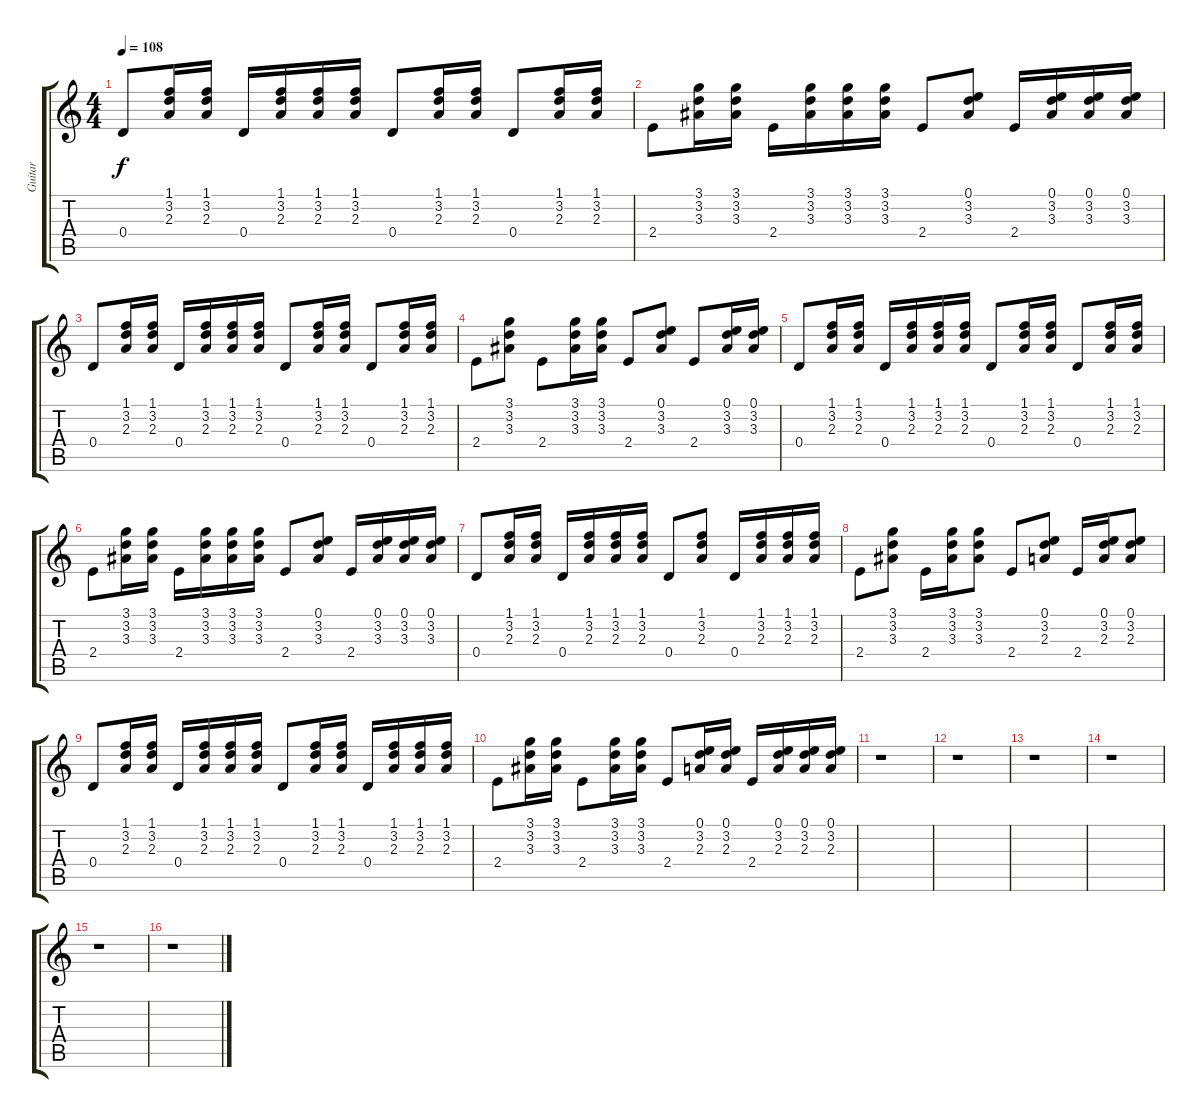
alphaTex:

\track ("Guitar" "Guitar") {instrument electricguitarmuted}
\staff {score tabs}
\tuning (E4 B3 G3 D3 A2 E2) {hide}
\ts (4 4)
\tempo 108
\clef g2
\ks c
0.4.8{dy f} (1.1 3.2 2.3).16 (1.1 3.2 2.3).16 0.4.16 (1.1 3.2 2.3).16 (1.1 3.2 2.3).16 (1.1 3.2 2.3).16 0.4.8 (1.1 3.2 2.3).16 (1.1 3.2 2.3).16 0.4.8 (1.1 3.2 2.3).16 (1.1 3.2 2.3).16 |
2.4.8 (3.1 3.2 3.3).16 (3.1 3.2 3.3).16 2.4.16 (3.1 3.2 3.3).16 (3.1 3.2 3.3).16 (3.1 3.2 3.3).16 2.4.8 (0.1 3.2 3.3).8 2.4.16 (0.1 3.2 3.3).16 (0.1 3.2 3.3).16 (0.1 3.2 3.3).16 |
0.4.8 (1.1 3.2 2.3).16 (1.1 3.2 2.3).16 0.4.16 (1.1 3.2 2.3).16 (1.1 3.2 2.3).16 (1.1 3.2 2.3).16 0.4.8 (1.1 3.2 2.3).16 (1.1 3.2 2.3).16 0.4.8 (1.1 3.2 2.3).16 (1.1 3.2 2.3).16 |
2.4.8 (3.1 3.2 3.3).8 2.4.8 (3.1 3.2 3.3).16 (3.1 3.2 3.3).16 2.4.8 (0.1 3.2 3.3).8 2.4.8 (0.1 3.2 3.3).16 (0.1 3.2 3.3).16 |
0.4.8 (1.1 3.2 2.3).16 (1.1 3.2 2.3).16 0.4.16 (1.1 3.2 2.3).16 (1.1 3.2 2.3).16 (1.1 3.2 2.3).16 0.4.8 (1.1 3.2 2.3).16 (1.1 3.2 2.3).16 0.4.8 (1.1 3.2 2.3).16 (1.1 3.2 2.3).16 |
2.4.8 (3.1 3.2 3.3).16 (3.1 3.2 3.3).16 2.4.16 (3.1 3.2 3.3).16 (3.1 3.2 3.3).16 (3.1 3.2 3.3).16 2.4.8 (0.1 3.2 3.3).8 2.4.16 (0.1 3.2 3.3).16 (0.1 3.2 3.3).16 (0.1 3.2 3.3).16 |
0.4.8 (1.1 3.2 2.3).16 (1.1 3.2 2.3).16 0.4.16 (1.1 3.2 2.3).16 (1.1 3.2 2.3).16 (1.1 3.2 2.3).16 0.4.8 (1.1 3.2 2.3).8 0.4.16 (1.1 3.2 2.3).16 (1.1 3.2 2.3).16 (1.1 3.2 2.3).16 |
2.4.8 (3.1 3.2 3.3).8 2.4.16 (3.1 3.2 3.3).16 (3.1 3.2 3.3).8 2.4.8 (0.1 3.2 2.3).8 2.4.16 (0.1 3.2 2.3).16 (0.1 3.2 2.3).8 |
0.4.8 (1.1 3.2 2.3).16 (1.1 3.2 2.3).16 0.4.16 (1.1 3.2 2.3).16 (1.1 3.2 2.3).16 (1.1 3.2 2.3).16 0.4.8 (1.1 3.2 2.3).16 (1.1 3.2 2.3).16 0.4.16 (1.1 3.2 2.3).16 (1.1 3.2 2.3).16 (1.1 3.2 2.3).16 |
2.4.8 (3.1 3.2 3.3).16 (3.1 3.2 3.3).16 2.4.8 (3.1 3.2 3.3).16 (3.1 3.2 3.3).16 2.4.8 (0.1 3.2 2.3).16 (0.1 3.2 2.3).16 2.4.16 (0.1 3.2 2.3).16 (0.1 3.2 2.3).16 (0.1 3.2 2.3).16 |
r.1 |
r.1 |
r.1 |
r.1 |
r.1 |
r.1
